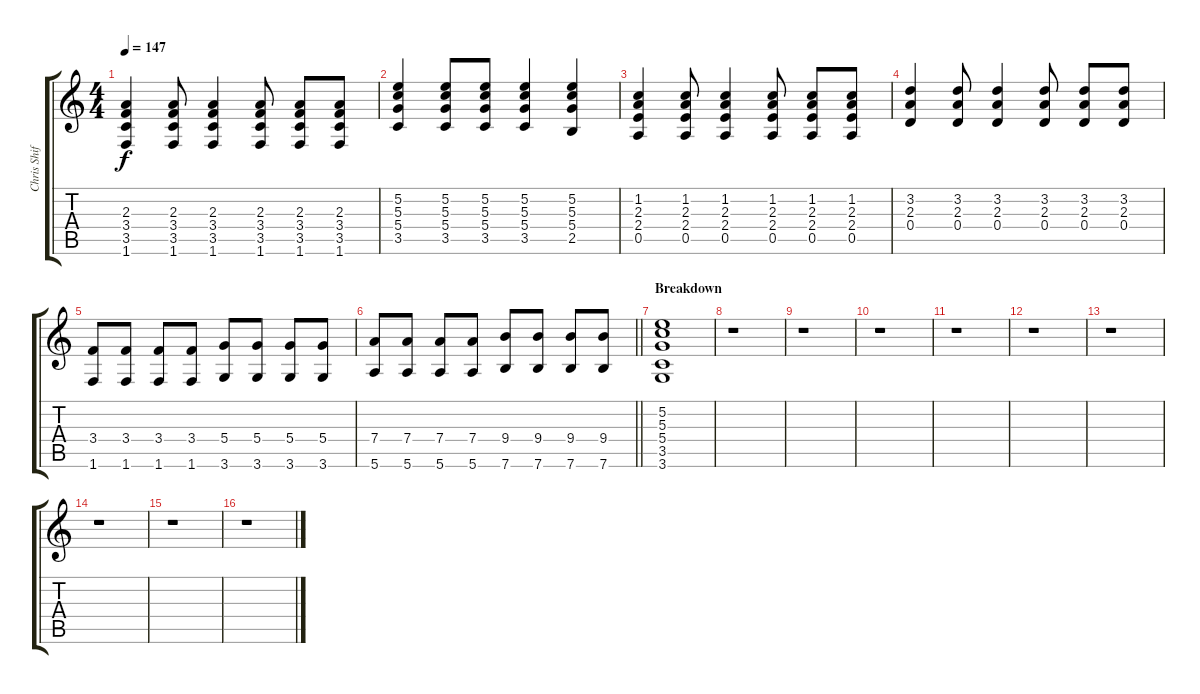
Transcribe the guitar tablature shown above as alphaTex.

\track ("Chris Shifflet - Lead Guitar" "Chris Shif") {instrument distortionguitar}
\staff {score tabs}
\tuning (E4 B3 G3 D3 A2 E2) {hide}
\ts (4 4)
\tempo 147
\clef g2
\ks c
(2.3 3.4 3.5 1.6).4{dy f} (2.3 3.4 3.5 1.6).8 (2.3 3.4 3.5 1.6).4 (2.3 3.4 3.5 1.6).8 (2.3 3.4 3.5 1.6).8 (2.3 3.4 3.5 1.6).8 |
(5.2 5.3 5.4 3.5).4 (5.2 5.3 5.4 3.5).8 (5.2 5.3 5.4 3.5).8 (5.2 5.3 5.4 3.5).4 (5.2 5.3 5.4 2.5).4 |
(1.2 2.3 2.4 0.5).4 (1.2 2.3 2.4 0.5).8 (1.2 2.3 2.4 0.5).4 (1.2 2.3 2.4 0.5).8 (1.2 2.3 2.4 0.5).8 (1.2 2.3 2.4 0.5).8 |
(3.2 2.3 0.4).4 (3.2 2.3 0.4).8 (3.2 2.3 0.4).4 (3.2 2.3 0.4).8 (3.2 2.3 0.4).8 (3.2 2.3 0.4).8 |
(3.4 1.6).8 (3.4 1.6).8 (3.4 1.6).8 (3.4 1.6).8 (5.4 3.6).8 (5.4 3.6).8 (5.4 3.6).8 (5.4 3.6).8 |
\barLineRight lightlight
(7.4 5.6).8 (7.4 5.6).8 (7.4 5.6).8 (7.4 5.6).8 (9.4 7.6).8 (9.4 7.6).8 (9.4 7.6).8 (9.4 7.6).8 |
\section ("" "Breakdown")
(5.2 5.3 5.4 3.5 3.6).1 |
r.1 |
r.1 |
r.1 |
r.1 |
r.1 |
r.1 |
r.1 |
r.1 |
r.1
